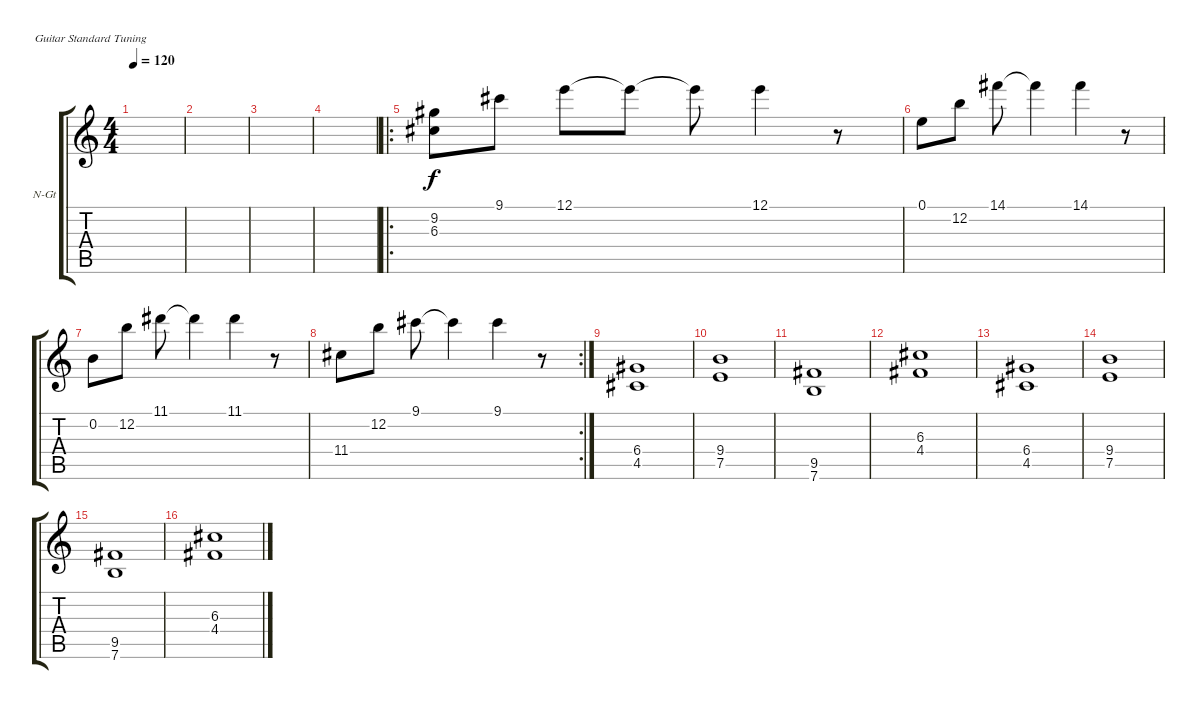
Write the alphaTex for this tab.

\defaultSystemsLayout 4
\bracketExtendMode groupsimilarinstruments
\firstSystemTrackNameOrientation horizontal
\otherSystemsTrackNameOrientation horizontal
\track ("Nylon Guitar" "N-Gt") {instrument acousticguitarnylon}
\staff {score tabs}
\tuning (E4 B3 G3 D3 A2 E2)
\ts (4 4)
\tempo 120
\clef g2
\scale
0.485477
\ks c
|
\scale
0.257261 |
\scale
0.257261 |
\scale
0.333333 |
\ro
\scale
0.333333 (9.2 6.3).8 9.1.8 12.1.8 12.1{t}.8 12.1{t}.8 12.1.4 r.8 |
\scale
0.333333 0.1.8 12.2.8 14.1.8 14.1{t}.4 14.1.4 r.8 |
\scale
0.333333 0.2.8 12.2.8 11.1.8 11.1{t}.4 11.1.4 r.8 |
\rc 2
\scale
0.333333 11.4.8 12.2.8 9.1.8 9.1{t}.4 9.1.4 r.8 |
\scale
0.333333 (4.5 6.4).1 |
\scale
0.333333 (7.5 9.4).1 |
\scale
0.333333 (7.6 9.5).1 |
\scale
0.333333 (4.4 6.3).1 |
\scale
0.333333 (4.5 6.4).1 |
\scale
0.333333 (7.5 9.4).1 |
\scale
0.333333 (7.6 9.5).1 |
\scale
0.333333 (4.4 6.3).1
